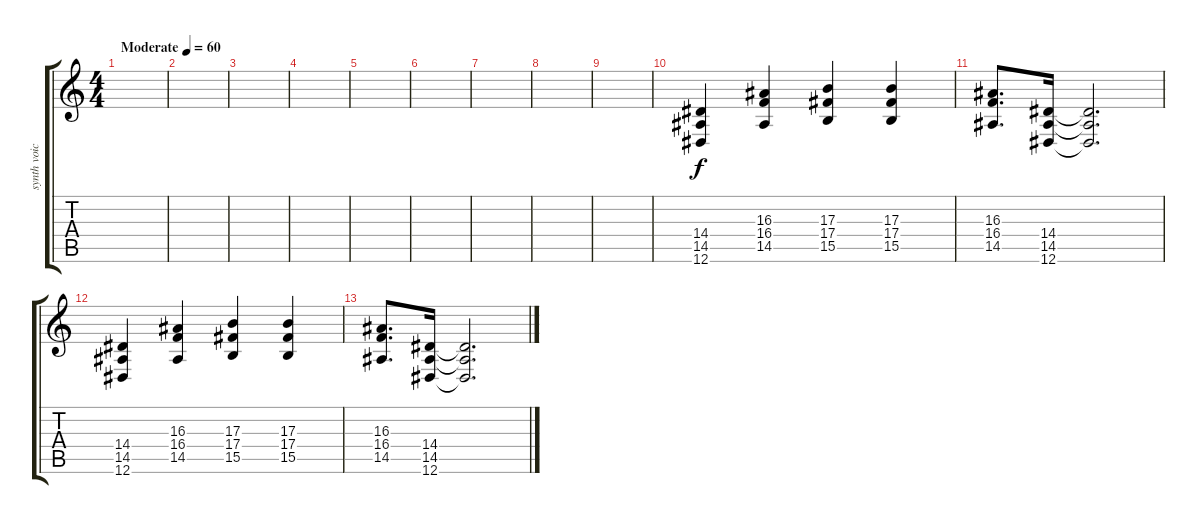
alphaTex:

\track ("synth voice" "synth voic") {instrument choiraahs}
\staff {score tabs}
\tuning (Eb4 Bb3 Gb3 Db3 Ab2 Eb2) {hide}
\ts (4 4)
\tempo (60 "Moderate")
\clef g2
\ks c
|
|
|
|
|
|
|
|
|
(14.4 14.5 12.6).4 (16.3 16.4 14.5).4 (17.3 17.4 15.5).4 (17.3 17.4 15.5).4 |
(16.3 16.4 14.5).8{d} (14.4 14.5 12.6).16 (14.4{t} 14.5{t} 12.6{t}).2{d} |
(14.4 14.5 12.6).4 (16.3 16.4 14.5).4 (17.3 17.4 15.5).4 (17.3 17.4 15.5).4 |
(16.3 16.4 14.5).8{d} (14.4 14.5 12.6).16 (14.4{t} 14.5{t} 12.6{t}).2{d}
